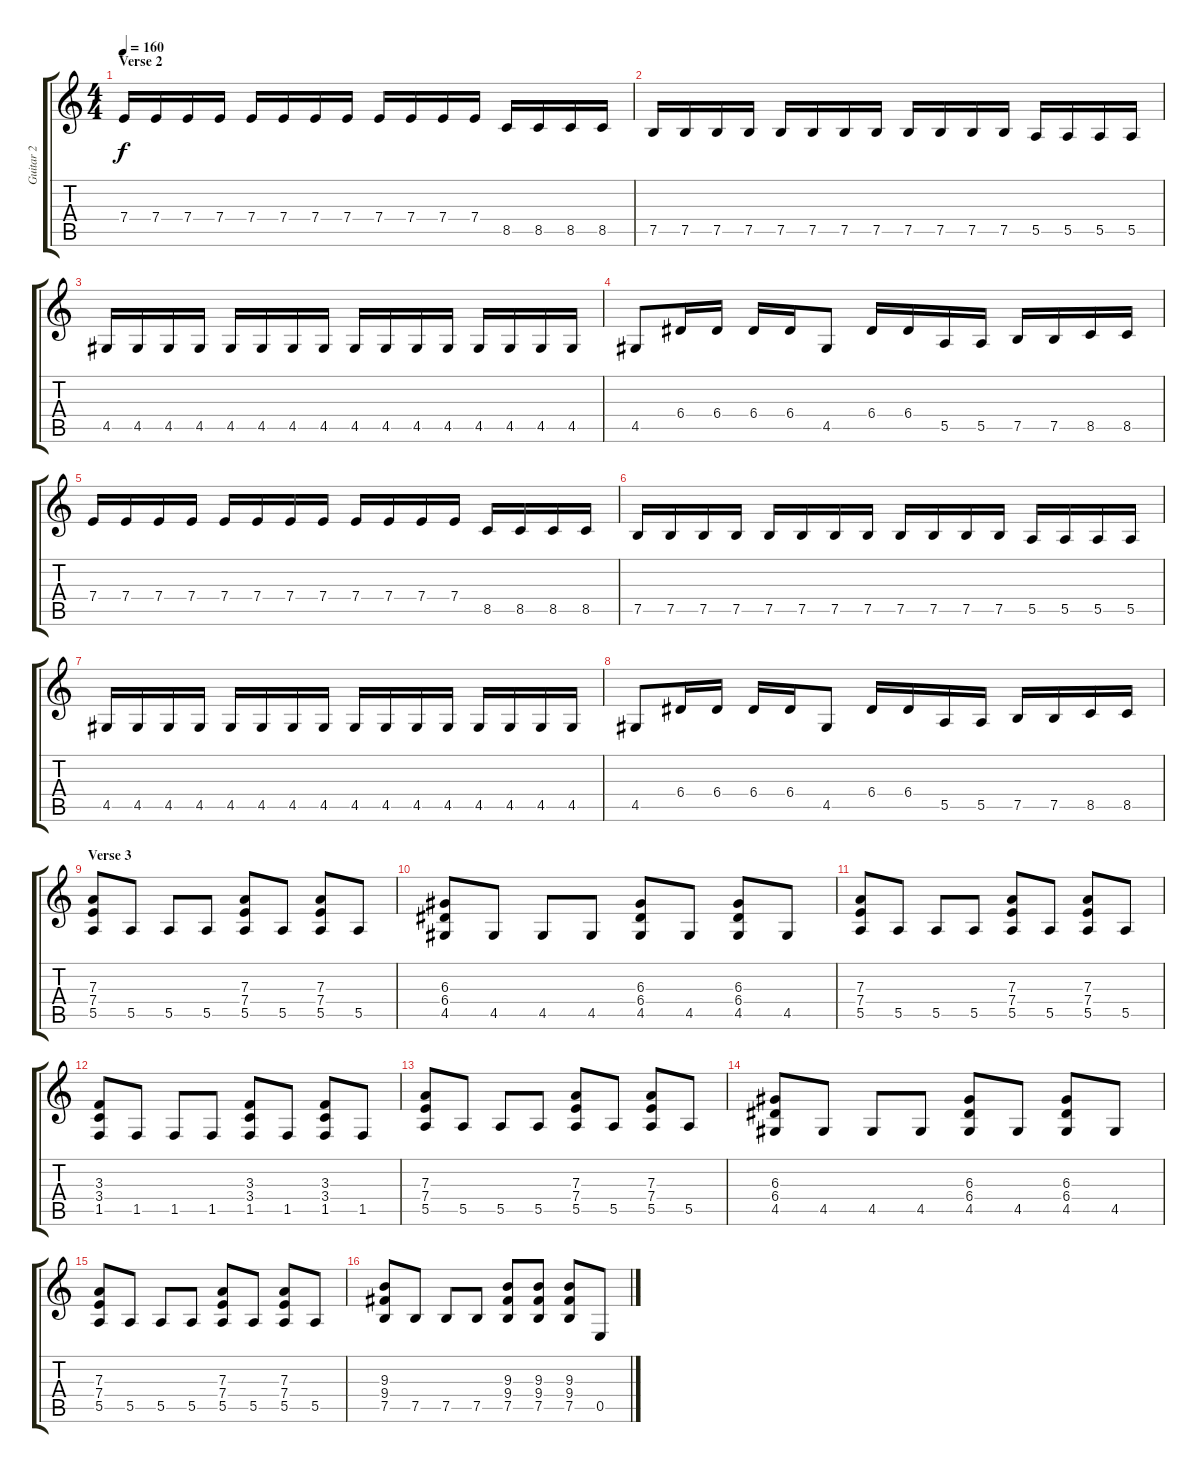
\track ("Guitar 2" "Guitar 2") {instrument distortionguitar}
\staff {score tabs}
\tuning (B3 Gb3 D3 A2 E2 B1) {hide}
\ts (4 4)
\section ("" "Verse 2")
\tempo 160
\clef g2
\ks c
7.4.16{dy f} 7.4.16 7.4.16 7.4.16 7.4.16 7.4.16 7.4.16 7.4.16 7.4.16 7.4.16 7.4.16 7.4.16 8.5.16 8.5.16 8.5.16 8.5.16 |
7.5.16 7.5.16 7.5.16 7.5.16 7.5.16 7.5.16 7.5.16 7.5.16 7.5.16 7.5.16 7.5.16 7.5.16 5.5.16 5.5.16 5.5.16 5.5.16 |
4.5.16 4.5.16 4.5.16 4.5.16 4.5.16 4.5.16 4.5.16 4.5.16 4.5.16 4.5.16 4.5.16 4.5.16 4.5.16 4.5.16 4.5.16 4.5.16 |
4.5.8 6.4.16 6.4.16 6.4.16 6.4.16 4.5.8 6.4.16 6.4.16 5.5.16 5.5.16 7.5.16 7.5.16 8.5.16 8.5.16 |
7.4.16 7.4.16 7.4.16 7.4.16 7.4.16 7.4.16 7.4.16 7.4.16 7.4.16 7.4.16 7.4.16 7.4.16 8.5.16 8.5.16 8.5.16 8.5.16 |
7.5.16 7.5.16 7.5.16 7.5.16 7.5.16 7.5.16 7.5.16 7.5.16 7.5.16 7.5.16 7.5.16 7.5.16 5.5.16 5.5.16 5.5.16 5.5.16 |
4.5.16 4.5.16 4.5.16 4.5.16 4.5.16 4.5.16 4.5.16 4.5.16 4.5.16 4.5.16 4.5.16 4.5.16 4.5.16 4.5.16 4.5.16 4.5.16 |
4.5.8 6.4.16 6.4.16 6.4.16 6.4.16 4.5.8 6.4.16 6.4.16 5.5.16 5.5.16 7.5.16 7.5.16 8.5.16 8.5.16 |
\section ("" "Verse 3")
(7.3 7.4 5.5).8 5.5.8 5.5.8 5.5.8 (7.3 7.4 5.5).8 5.5.8 (7.3 7.4 5.5).8 5.5.8 |
(6.3 6.4 4.5).8 4.5.8 4.5.8 4.5.8 (6.3 6.4 4.5).8 4.5.8 (6.3 6.4 4.5).8 4.5.8 |
(7.3 7.4 5.5).8 5.5.8 5.5.8 5.5.8 (7.3 7.4 5.5).8 5.5.8 (7.3 7.4 5.5).8 5.5.8 |
(3.3 3.4 1.5).8 1.5.8 1.5.8 1.5.8 (3.3 3.4 1.5).8 1.5.8 (3.3 3.4 1.5).8 1.5.8 |
(7.3 7.4 5.5).8 5.5.8 5.5.8 5.5.8 (7.3 7.4 5.5).8 5.5.8 (7.3 7.4 5.5).8 5.5.8 |
(6.3 6.4 4.5).8 4.5.8 4.5.8 4.5.8 (6.3 6.4 4.5).8 4.5.8 (6.3 6.4 4.5).8 4.5.8 |
(7.3 7.4 5.5).8 5.5.8 5.5.8 5.5.8 (7.3 7.4 5.5).8 5.5.8 (7.3 7.4 5.5).8 5.5.8 |
(9.3 9.4 7.5).8 7.5.8 7.5.8 7.5.8 (9.3 9.4 7.5).8 (9.3 9.4 7.5).8 (9.3 9.4 7.5).8 0.5.8
